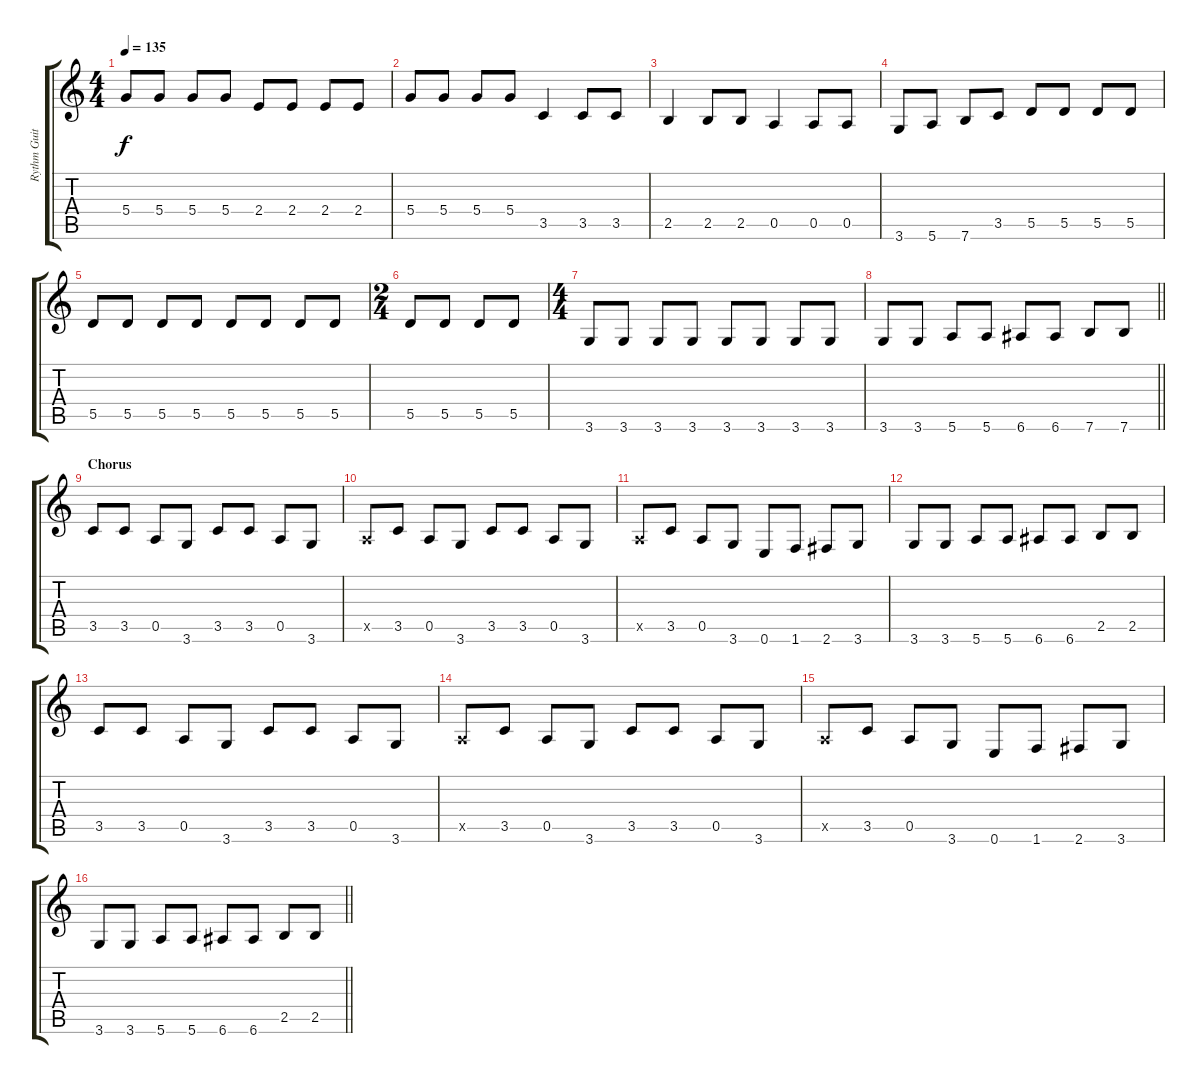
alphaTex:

\track ("Rythm Guitar" "Rythm Guit") {instrument distortionguitar}
\staff {score tabs}
\tuning (E4 B3 G3 D3 A2 E2) {hide}
\ts (4 4)
\tempo 135
\clef g2
\ks c
5.4.8{dy f} 5.4.8 5.4.8 5.4.8 2.4.8 2.4.8 2.4.8 2.4.8 |
5.4.8 5.4.8 5.4.8 5.4.8 3.5.4 3.5.8 3.5.8 |
2.5.4 2.5.8 2.5.8 0.5.4 0.5.8 0.5.8 |
3.6.8 5.6.8 7.6.8 3.5.8 5.5.8 5.5.8 5.5.8 5.5.8 |
5.5.8 5.5.8 5.5.8 5.5.8 5.5.8 5.5.8 5.5.8 5.5.8 |
\ts (2 4)
5.5.8 5.5.8 5.5.8 5.5.8 |
\ts (4 4)
3.6.8 3.6.8 3.6.8 3.6.8 3.6.8 3.6.8 3.6.8 3.6.8 |
\barLineRight lightlight
3.6.8 3.6.8 5.6.8 5.6.8 6.6.8 6.6.8 7.6.8 7.6.8 |
\section ("" "Chorus")
3.5.8 3.5.8 0.5.8 3.6.8 3.5.8 3.5.8 0.5.8 3.6.8 |
0.5{x}.8 3.5.8 0.5.8 3.6.8 3.5.8 3.5.8 0.5.8 3.6.8 |
0.5{x}.8 3.5.8 0.5.8 3.6.8 0.6.8 1.6.8 2.6.8 3.6.8 |
3.6.8 3.6.8 5.6.8 5.6.8 6.6.8 6.6.8 2.5.8 2.5.8 |
3.5.8 3.5.8 0.5.8 3.6.8 3.5.8 3.5.8 0.5.8 3.6.8 |
0.5{x}.8 3.5.8 0.5.8 3.6.8 3.5.8 3.5.8 0.5.8 3.6.8 |
0.5{x}.8 3.5.8 0.5.8 3.6.8 0.6.8 1.6.8 2.6.8 3.6.8 |
\barLineRight lightlight
3.6.8 3.6.8 5.6.8 5.6.8 6.6.8 6.6.8 2.5.8 2.5.8
